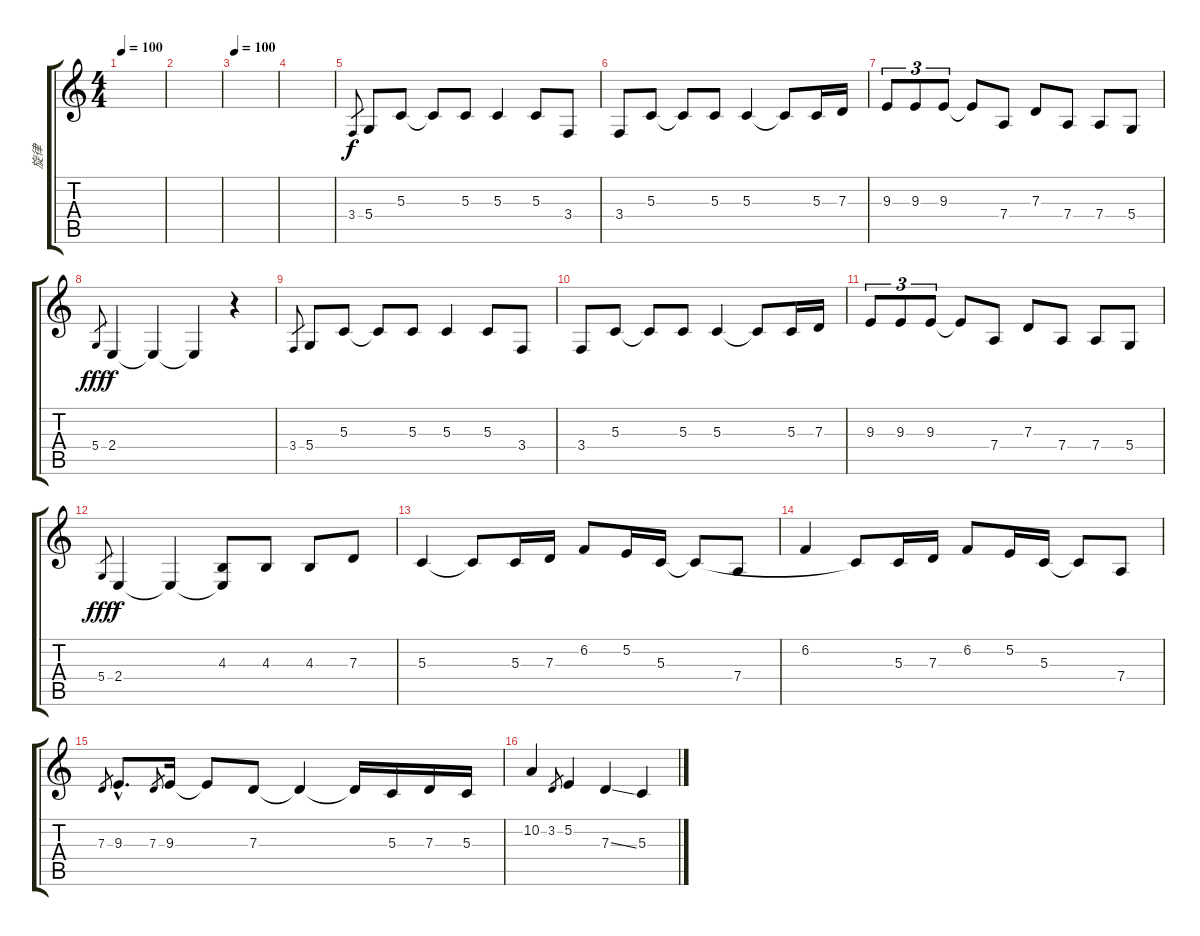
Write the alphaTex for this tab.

\track ("旋律" "旋律") {instrument musicbox}
\staff {score tabs}
\tuning (E4 B3 G3 D3 A2 E2) {hide}
\ts (4 4)
\tempo 100
\clef g2
\ks c
|
|
\tempo 100
|
|
3.4.8{gr} 5.4.8 5.3.8 5.3{t}.8 5.3.8 5.3.4 5.3.8 3.4.8 |
3.4.8 5.3.8 5.3{t}.8 5.3.8 5.3.4 5.3{t}.8 5.3.16 7.3.16 |
9.3.8{tu (3 2)} 9.3.8{tu (3 2)} 9.3.8{tu (3 2)} 9.3{t}.8 7.4.8 7.3.8 7.4.8 7.4.8 5.4.8 |
5.4.8{gr dy fff} 2.4.4{dy f} 2.4{t}.4 2.4{t}.4 r.4 |
3.4.8{gr} 5.4.8 5.3.8 5.3{t}.8 5.3.8 5.3.4 5.3.8 3.4.8 |
3.4.8 5.3.8 5.3{t}.8 5.3.8 5.3.4 5.3{t}.8 5.3.16 7.3.16 |
9.3.8{tu (3 2)} 9.3.8{tu (3 2)} 9.3.8{tu (3 2)} 9.3{t}.8 7.4.8 7.3.8 7.4.8 7.4.8 5.4.8 |
5.4.8{gr dy fff} 2.4.4{dy f} 2.4{t}.4 (4.3 2.4{t}).8 4.3.8 4.3.8 7.3.8 |
5.3.4 5.3{t}.8 5.3.16 7.3.16 6.2.8 5.2.16 5.3.16 5.3{t}.8 7.4.8 |
6.2.4 5.3{t}.8 5.3.16 7.3.16 6.2.8 5.2.16 5.3.16 5.3{t}.8 7.4.8 |
7.3.8{gr} 9.3{hac}.8{d} 7.3.8{gr} 9.3.16 9.3{t}.8 7.3.8 7.3{t}.4 7.3{t}.16 5.3.16 7.3.16 5.3.16 |
10.2.4 3.2.8{gr} 5.2.4 7.3{ss}.4 5.3.4
